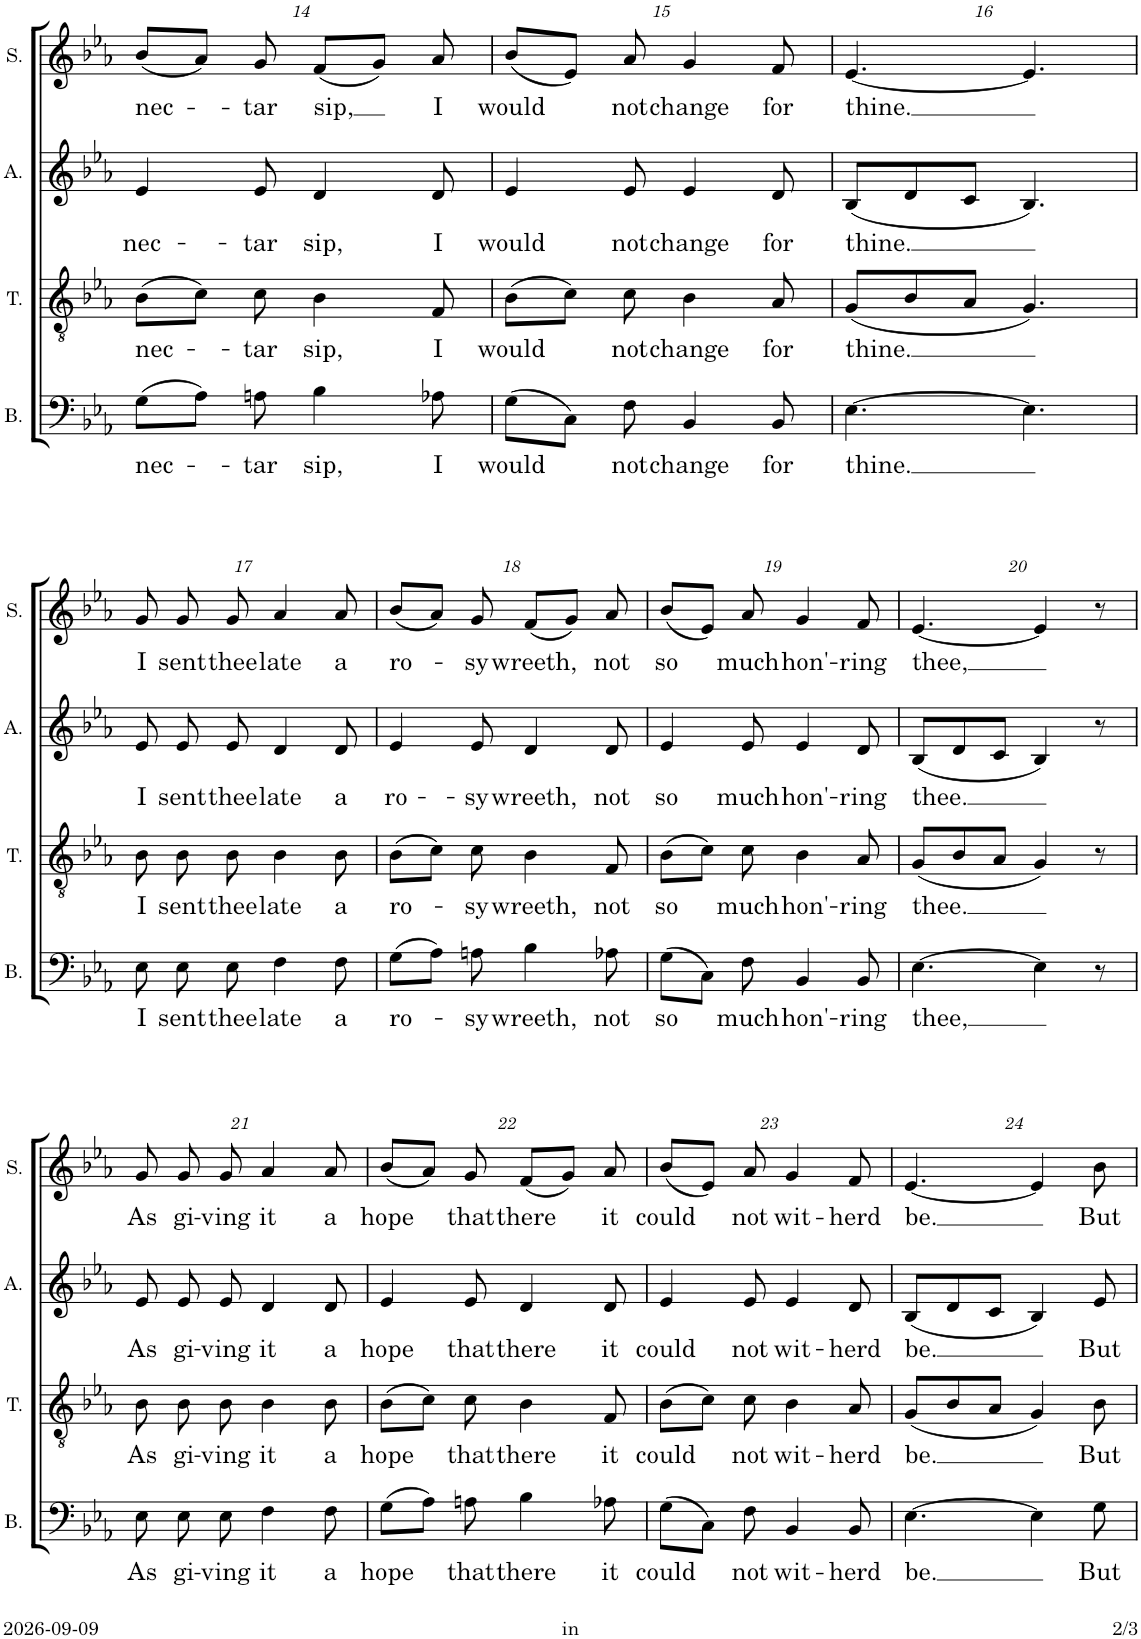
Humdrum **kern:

**kern	**text	**kern	**text	**kern	**text	**kern	**text
*part4	*part4	*part3	*part3	*part2	*part2	*part1	*part1
*staff4	*staff4	*staff3	*staff3	*staff2	*staff2	*staff1	*staff1
*I"Bass	*	*I"Tenor	*	*I"Alto	*	*I"Soprano	*
*I'B.	*	*I'T.	*	*I'A.	*	*I'S.	*
!!LO:PB:g=z
*clefF4	*	*clefGv2	*	*clefG2	*	*clefG2	*
*k[b-e-a-]	*	*k[b-e-a-]	*	*k[b-e-a-]	*	*k[b-e-a-]	*
*M6/8	*	*M6/8	*	*M6/8	*	*M6/8	*
=14	=14	=14	=14	=14	=14	=14	=14
!	!LO:LY:b	!	!LO:LY:b	!	!LO:LY:b	!	!LO:LY:b
(8G\L	nec-	(8B-\L	nec-	4e-/	nec-	(8b-/L	nec-
8A-\J)	.	8c\J)	.	.	.	8a-/J)	.
!	!LO:LY:b	!	!LO:LY:b	!	!LO:LY:b	!	!LO:LY:b
8An\	-tar	8c\	-tar	8e-/	-tar	8g/	-tar
!	!LO:LY:b	!	!LO:LY:b	!	!LO:LY:b	!	!LO:LY:b
4B-\	sip,	4B-\	sip,	4d/	sip,	(8f/L	sip,
.	.	.	.	.	.	8g/J)	.
!	!LO:LY:b	!	!LO:LY:b	!	!LO:LY:b	!	!LO:LY:b
8A-X\	I	8F/	I	8d/	I	8a-/	I
=15	=15	=15	=15	=15	=15	=15	=15
!	!LO:LY:b	!	!LO:LY:b	!	!LO:LY:b	!	!LO:LY:b
(8G\L	would	(8B-\L	would	4e-/	would	(8b-/L	would
8C\J)	.	8c\J)	.	.	.	8e-/J)	.
!	!LO:LY:b	!	!LO:LY:b	!	!LO:LY:b	!	!LO:LY:b
8F\	not	8c\	not	8e-/	not	8a-/	not
!	!LO:LY:b	!	!LO:LY:b	!	!LO:LY:b	!	!LO:LY:b
4BB-/	change	4B-\	change	4e-/	change	4g/	change
!	!LO:LY:b	!	!LO:LY:b	!	!LO:LY:b	!	!LO:LY:b
8BB-/	for	8A-/	for	8d/	for	8f/	for
=16	=16	=16	=16	=16	=16	=16	=16
!	!LO:LY:b	!	!LO:LY:b	!	!LO:LY:b	!	!LO:LY:b
[4.E-\	thine.	(8G/L	thine.	(8B-/L	thine.	[4.e-/	thine.
.	.	8B-/	.	8d/	.	.	.
.	.	8A-/J	.	8c/J	.	.	.
4.E-\]	.	4.G/)	.	4.B-/)	.	4.e-/]	.
!!LO:LB:g=z
=17	=17	=17	=17	=17	=17	=17	=17
!	!LO:LY:b	!	!LO:LY:b	!	!LO:LY:b	!	!LO:LY:b
8E-\	I	8B-\	I	8e-/	I	8g/	I
!	!LO:LY:b	!	!LO:LY:b	!	!LO:LY:b	!	!LO:LY:b
8E-\	sent	8B-\	sent	8e-/	sent	8g/	sent
!	!LO:LY:b	!	!LO:LY:b	!	!LO:LY:b	!	!LO:LY:b
8E-\	thee	8B-\	thee	8e-/	thee	8g/	thee
!	!LO:LY:b	!	!LO:LY:b	!	!LO:LY:b	!	!LO:LY:b
4F\	late	4B-\	late	4d/	late	4a-/	late
!	!LO:LY:b	!	!LO:LY:b	!	!LO:LY:b	!	!LO:LY:b
8F\	a	8B-\	a	8d/	a	8a-/	a
=18	=18	=18	=18	=18	=18	=18	=18
!	!LO:LY:b	!	!LO:LY:b	!	!LO:LY:b	!	!LO:LY:b
(8G\L	ro-	(8B-\L	ro-	4e-/	ro-	(8b-/L	ro-
8A-\J)	.	8c\J)	.	.	.	8a-/J)	.
!	!LO:LY:b	!	!LO:LY:b	!	!LO:LY:b	!	!LO:LY:b
8An\	-sy	8c\	-sy	8e-/	-sy	8g/	-sy
!	!LO:LY:b	!	!LO:LY:b	!	!LO:LY:b	!	!LO:LY:b
4B-\	wreeth,	4B-\	wreeth,	4d/	wreeth,	(8f/L	wreeth,
.	.	.	.	.	.	8g/J)	.
!	!LO:LY:b	!	!LO:LY:b	!	!LO:LY:b	!	!LO:LY:b
8A-X\	not	8F/	not	8d/	not	8a-/	not
=19	=19	=19	=19	=19	=19	=19	=19
!	!LO:LY:b	!	!LO:LY:b	!	!LO:LY:b	!	!LO:LY:b
(8G\L	so	(8B-\L	so	4e-/	so	(8b-/L	so
8C\J)	.	8c\J)	.	.	.	8e-/J)	.
!	!LO:LY:b	!	!LO:LY:b	!	!LO:LY:b	!	!LO:LY:b
8F\	much	8c\	much	8e-/	much	8a-/	much
!	!LO:LY:b	!	!LO:LY:b	!	!LO:LY:b	!	!LO:LY:b
4BB-/	hon'-	4B-\	hon'-	4e-/	hon'-	4g/	hon'-
!	!LO:LY:b	!	!LO:LY:b	!	!LO:LY:b	!	!LO:LY:b
8BB-/	-ring	8A-/	-ring	8d/	-ring	8f/	-ring
=20	=20	=20	=20	=20	=20	=20	=20
!	!LO:LY:b	!	!LO:LY:b	!	!LO:LY:b	!	!LO:LY:b
[4.E-\	thee,	(8G/L	thee.	(8B-/L	thee.	[4.e-/	thee,
.	.	8B-/	.	8d/	.	.	.
.	.	8A-/J	.	8c/J	.	.	.
4E-\]	.	4G/)	.	4B-/)	.	4e-/]	.
8r	.	8r	.	8r	.	8r	.
!!LO:LB:g=z
=21	=21	=21	=21	=21	=21	=21	=21
!	!LO:LY:b	!	!LO:LY:b	!	!LO:LY:b	!	!LO:LY:b
8E-\	As	8B-\	As	8e-/	As	8g/	As
!	!LO:LY:b	!	!LO:LY:b	!	!LO:LY:b	!	!LO:LY:b
8E-\	gi-	8B-\	gi-	8e-/	gi-	8g/	gi-
!	!LO:LY:b	!	!LO:LY:b	!	!LO:LY:b	!	!LO:LY:b
8E-\	-ving	8B-\	-ving	8e-/	-ving	8g/	-ving
!	!LO:LY:b	!	!LO:LY:b	!	!LO:LY:b	!	!LO:LY:b
4F\	it	4B-\	it	4d/	it	4a-/	it
!	!LO:LY:b	!	!LO:LY:b	!	!LO:LY:b	!	!LO:LY:b
8F\	a	8B-\	a	8d/	a	8a-/	a
=22	=22	=22	=22	=22	=22	=22	=22
!	!LO:LY:b	!	!LO:LY:b	!	!LO:LY:b	!	!LO:LY:b
(8G\L	hope	(8B-\L	hope	4e-/	hope	(8b-/L	hope
8A-\J)	.	8c\J)	.	.	.	8a-/J)	.
!	!LO:LY:b	!	!LO:LY:b	!	!LO:LY:b	!	!LO:LY:b
8An\	that	8c\	that	8e-/	that	8g/	that
!	!LO:LY:b	!	!LO:LY:b	!	!LO:LY:b	!	!LO:LY:b
4B-\	there	4B-\	there	4d/	there	(8f/L	there
.	.	.	.	.	.	8g/J)	.
!	!LO:LY:b	!	!LO:LY:b	!	!LO:LY:b	!	!LO:LY:b
8A-X\	it	8F/	it	8d/	it	8a-/	it
=23	=23	=23	=23	=23	=23	=23	=23
!	!LO:LY:b	!	!LO:LY:b	!	!LO:LY:b	!	!LO:LY:b
(8G\L	could	(8B-\L	could	4e-/	could	(8b-/L	could
8C\J)	.	8c\J)	.	.	.	8e-/J)	.
!	!LO:LY:b	!	!LO:LY:b	!	!LO:LY:b	!	!LO:LY:b
8F\	not	8c\	not	8e-/	not	8a-/	not
!	!LO:LY:b	!	!LO:LY:b	!	!LO:LY:b	!	!LO:LY:b
4BB-/	wit-	4B-\	wit-	4e-/	wit-	4g/	wit-
!	!LO:LY:b	!	!LO:LY:b	!	!LO:LY:b	!	!LO:LY:b
8BB-/	-herd	8A-/	-herd	8d/	-herd	8f/	-herd
=24	=24	=24	=24	=24	=24	=24	=24
!	!LO:LY:b	!	!LO:LY:b	!	!LO:LY:b	!	!LO:LY:b
[4.E-\	be.	(8G/L	be.	(8B-/L	be.	[4.e-/	be.
.	.	8B-/	.	8d/	.	.	.
.	.	8A-/J	.	8c/J	.	.	.
4E-\]	.	4G/)	.	4B-/)	.	4e-/]	.
!	!LO:LY:b	!	!LO:LY:b	!	!LO:LY:b	!	!LO:LY:b
8G\	But	8B-\	But	8e-/	But	8b-\	But
=	=	=	=	=	=	=	=
*-	*-	*-	*-	*-	*-	*-	*-
